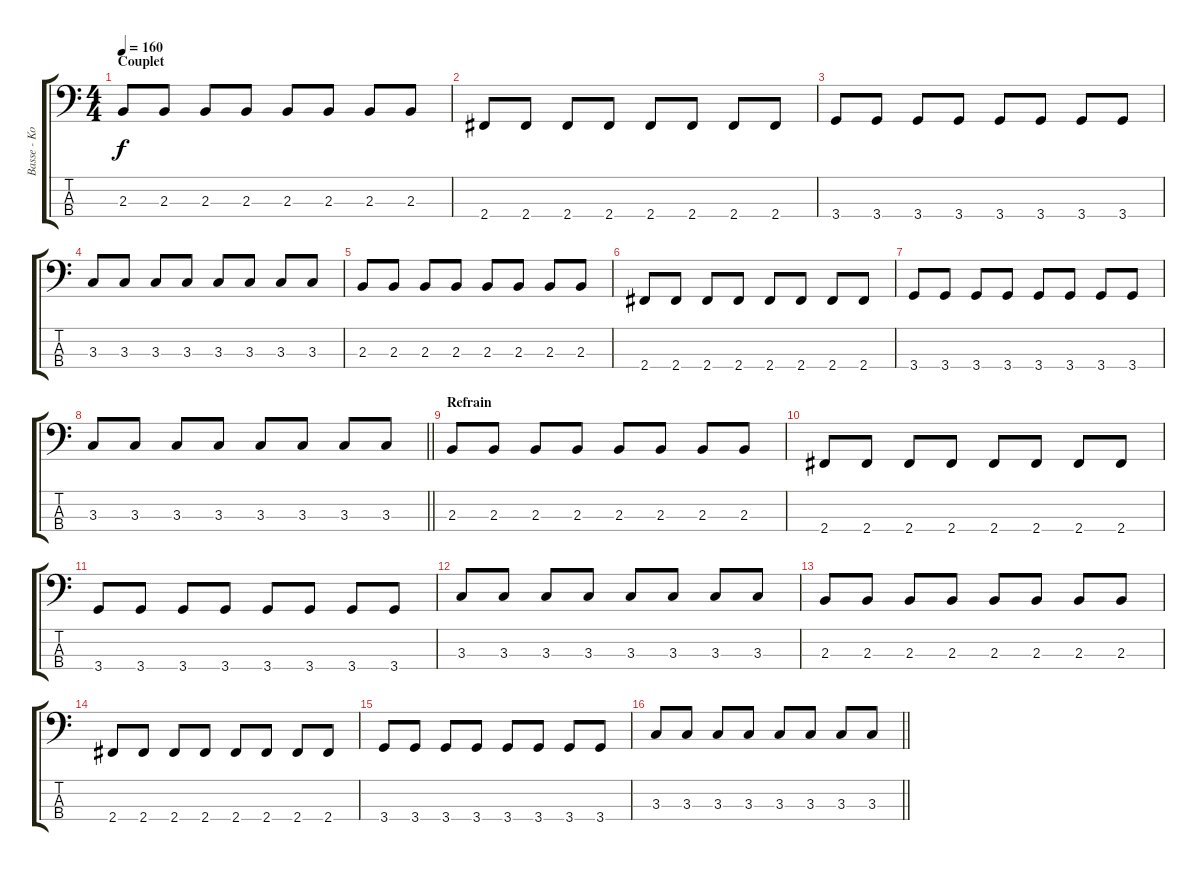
\track ("Basse - Kojak" "Basse - Ko") {instrument electricbassfinger}
\staff {score tabs}
\tuning (G2 D2 A1 E1) {hide}
\ts (4 4)
\section ("" "Couplet")
\tempo 160
\clef f4
\ks c
2.3.8{dy f} 2.3.8 2.3.8 2.3.8 2.3.8 2.3.8 2.3.8 2.3.8 |
2.4.8 2.4.8 2.4.8 2.4.8 2.4.8 2.4.8 2.4.8 2.4.8 |
3.4.8 3.4.8 3.4.8 3.4.8 3.4.8 3.4.8 3.4.8 3.4.8 |
3.3.8 3.3.8 3.3.8 3.3.8 3.3.8 3.3.8 3.3.8 3.3.8 |
2.3.8 2.3.8 2.3.8 2.3.8 2.3.8 2.3.8 2.3.8 2.3.8 |
2.4.8 2.4.8 2.4.8 2.4.8 2.4.8 2.4.8 2.4.8 2.4.8 |
3.4.8 3.4.8 3.4.8 3.4.8 3.4.8 3.4.8 3.4.8 3.4.8 |
\barLineRight lightlight
3.3.8 3.3.8 3.3.8 3.3.8 3.3.8 3.3.8 3.3.8 3.3.8 |
\section ("" "Refrain")
2.3.8 2.3.8 2.3.8 2.3.8 2.3.8 2.3.8 2.3.8 2.3.8 |
2.4.8 2.4.8 2.4.8 2.4.8 2.4.8 2.4.8 2.4.8 2.4.8 |
3.4.8 3.4.8 3.4.8 3.4.8 3.4.8 3.4.8 3.4.8 3.4.8 |
3.3.8 3.3.8 3.3.8 3.3.8 3.3.8 3.3.8 3.3.8 3.3.8 |
2.3.8 2.3.8 2.3.8 2.3.8 2.3.8 2.3.8 2.3.8 2.3.8 |
2.4.8 2.4.8 2.4.8 2.4.8 2.4.8 2.4.8 2.4.8 2.4.8 |
3.4.8 3.4.8 3.4.8 3.4.8 3.4.8 3.4.8 3.4.8 3.4.8 |
\barLineRight lightlight
3.3.8 3.3.8 3.3.8 3.3.8 3.3.8 3.3.8 3.3.8 3.3.8
